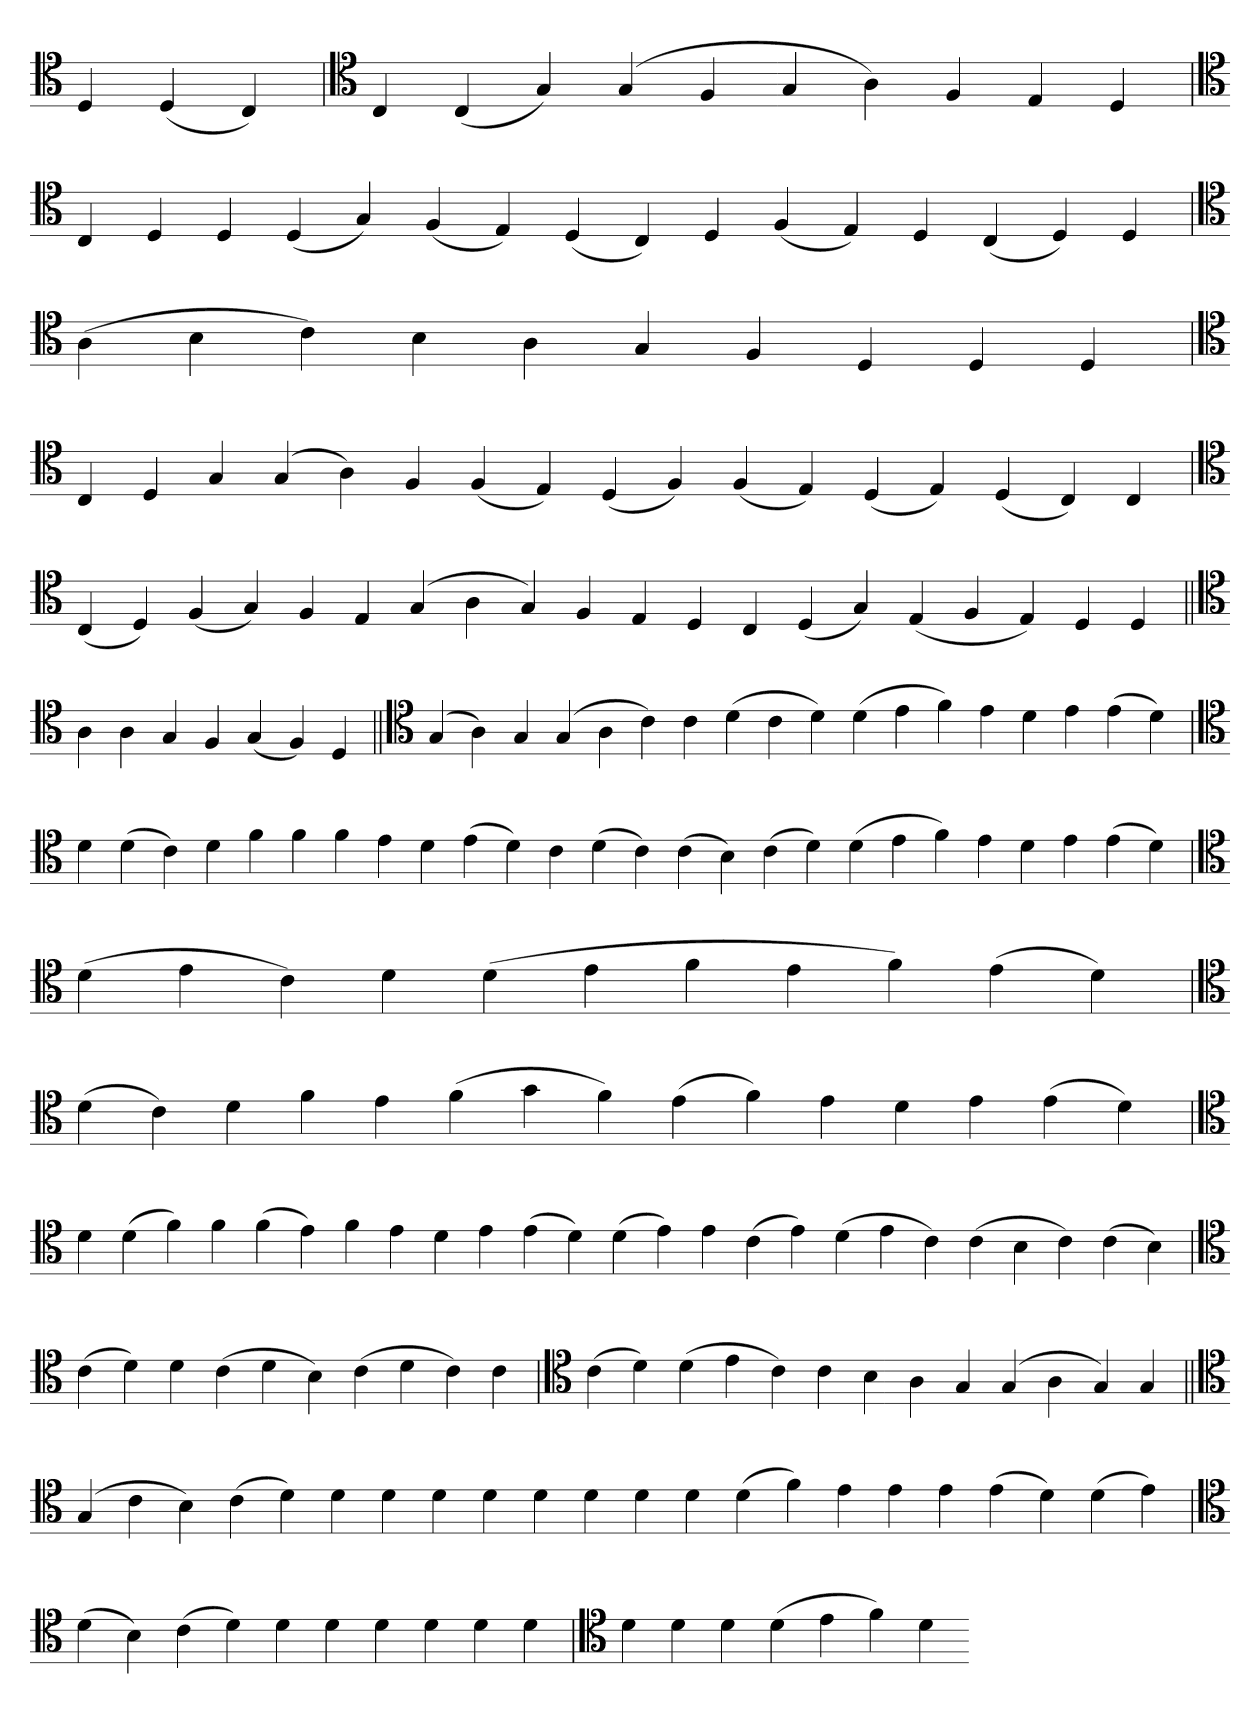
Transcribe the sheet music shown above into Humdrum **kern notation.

**kern
*part1
*staff1
*clefC4
=
4D
(4D
4C)
='
*clefC4
4C
(4C
4G)
(4G
4F
4G
4A)
4F
4E
4D
=`
*clefC4
4C
4D
4D
(4D
4G)
(4F
4E)
(4D
4C)
4D
(4F
4E)
4D
(4C
4D)
4D
=
*clefC4
(4A
4B
4c)
4B
4A
4G
4F
4D
4D
4D
=`
*clefC4
4C
4D
4G
(4G
4A)
4F
(4F
4E)
(4D
4F)
(4F
4E)
(4D
4E)
(4D
4C)
4C
='
*clefC4
(4C
4D)
(4F
4G)
4F
4E
(4G
4A
4G)
4F
4E
4D
4C
(4D
4G)
(4E
4F
4E)
4D
4D
=||
*clefC4
4A
4A
4G
4F
(4G
4F)
4D
=||
*clefC4
(4G
4A)
4G
(4G
4A
4c)
4c
(4d
4c
4d)
(4d
4e
4f)
4e
4d
4e
(4e
4d)
='
*clefC4
4d
(4d
4c)
4d
4f
4f
4f
4e
4d
(4e
4d)
4c
(4d
4c)
(4c
4B)
(4c
4d)
(4d
4e
4f)
4e
4d
4e
(4e
4d)
=`
*clefC4
(4d
4e
4c)
4d
(4d
4e
4f
4e
4f)
(4e
4d)
=
*clefC4
(4d
4c)
4d
4f
4e
(4f
4g
4f)
(4e
4f)
4e
4d
4e
(4e
4d)
=`
*clefC4
4d
(4d
4f)
4f
(4f
4e)
4f
4e
4d
4e
(4e
4d)
(4d
4e)
4e
(4c
4e)
(4d
4e
4c)
(4c
4B
4c)
(4c
4B)
='
*clefC4
(4c
4d)
4d
(4c
4d
4B)
(4c
4d
4c)
4c
=`
*clefC4
(4c
4d)
(4d
4e
4c)
4c
4B
4A
4G
(4G
4A
4G)
4G
=||
*clefC4
(4G
4c
4B)
(4c
4d)
4d
4d
4d
4d
4d
4d
4d
4d
(4d
4f)
4e
4e
4e
(4e
4d)
(4d
4e)
=
*clefC4
(4d
4B)
(4c
4d)
4d
4d
4d
4d
4d
4d
=`
*clefC4
4d
4d
4d
(4d
4e
4f)
4d
=-
*-
